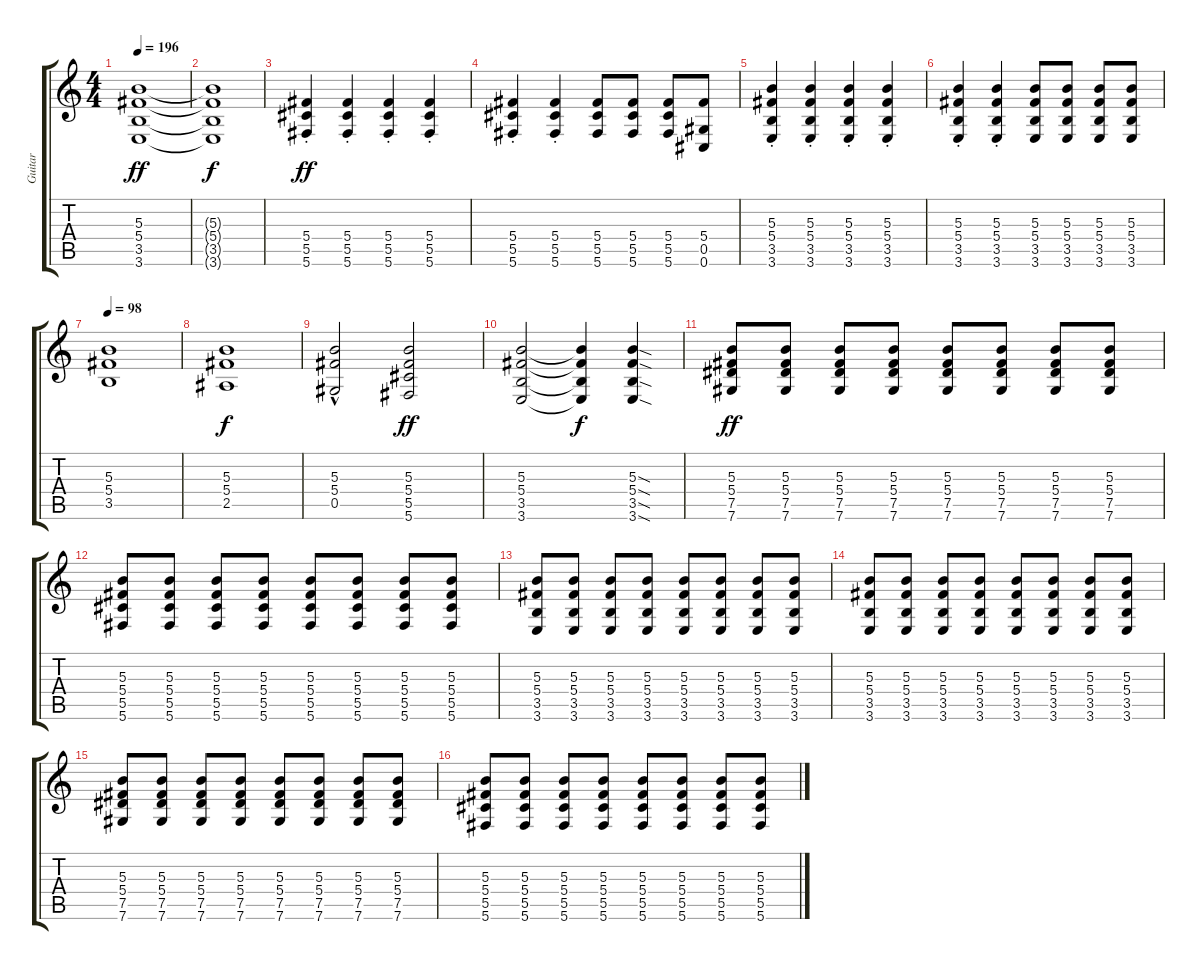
\track ("Guitar" "Guitar") {instrument distortionguitar}
\staff {score tabs}
\tuning (Eb4 Bb3 Gb3 Db3 Ab2 Db2) {hide}
\ts (4 4)
\tempo 196
\clef g2
\ks c
(5.3 5.4 3.5 3.6).1{dy ff} |
(5.3{t} 5.4{t} 3.5{t} 3.6{t}).1{dy f} |
(5.4{st} 5.5{st} 5.6{st}).4{dy ff} (5.4{st} 5.5{st} 5.6{st}).4 (5.4{st} 5.5{st} 5.6{st}).4 (5.4{st} 5.5{st} 5.6{st}).4 |
(5.4{st} 5.5{st} 5.6{st}).4 (5.4{st} 5.5{st} 5.6{st}).4 (5.4 5.5 5.6).8 (5.4 5.5 5.6).8 (5.4 5.5 5.6).8 (5.4 0.5 0.6).8 |
(5.3{st} 5.4{st} 3.5{st} 3.6{st}).4 (5.3{st} 5.4{st} 3.5{st} 3.6{st}).4 (5.3{st} 5.4{st} 3.5{st} 3.6{st}).4 (5.3{st} 5.4{st} 3.5{st} 3.6{st}).4 |
(5.3{st} 5.4{st} 3.5{st} 3.6{st}).4 (5.3{st} 5.4{st} 3.5{st} 3.6{st}).4 (5.3 5.4 3.5 3.6).8 (5.3 5.4 3.5 3.6).8 (5.3 5.4 3.5 3.6).8 (5.3 5.4 3.5 3.6).8 |
\tempo 98
(5.3 5.4 3.5).1 |
(5.3 5.4 2.5).1{dy f} |
(5.3 5.4 0.5{hac}).2 (5.3 5.4 5.5 5.6).2{dy ff} |
(5.3 5.4 3.5 3.6).2 (5.3{t} 5.4{t} 3.5{t} 3.6{t}).4{dy f} (5.3{sod} 5.4{sod} 3.5{sod} 3.6{sod}).4 |
(5.3 5.4 7.5 7.6).8{dy ff} (5.3 5.4 7.5 7.6).8 (5.3 5.4 7.5 7.6).8 (5.3 5.4 7.5 7.6).8 (5.3 5.4 7.5 7.6).8 (5.3 5.4 7.5 7.6).8 (5.3 5.4 7.5 7.6).8 (5.3 5.4 7.5 7.6).8 |
(5.3 5.4 5.5 5.6).8 (5.3 5.4 5.5 5.6).8 (5.3 5.4 5.5 5.6).8 (5.3 5.4 5.5 5.6).8 (5.3 5.4 5.5 5.6).8 (5.3 5.4 5.5 5.6).8 (5.3 5.4 5.5 5.6).8 (5.3 5.4 5.5 5.6).8 |
(5.3 5.4 3.5 3.6).8 (5.3 5.4 3.5 3.6).8 (5.3 5.4 3.5 3.6).8 (5.3 5.4 3.5 3.6).8 (5.3 5.4 3.5 3.6).8 (5.3 5.4 3.5 3.6).8 (5.3 5.4 3.5 3.6).8 (5.3 5.4 3.5 3.6).8 |
(5.3 5.4 3.5 3.6).8 (5.3 5.4 3.5 3.6).8 (5.3 5.4 3.5 3.6).8 (5.3 5.4 3.5 3.6).8 (5.3 5.4 3.5 3.6).8 (5.3 5.4 3.5 3.6).8 (5.3 5.4 3.5 3.6).8 (5.3 5.4 3.5 3.6).8 |
(5.3 5.4 7.5 7.6).8 (5.3 5.4 7.5 7.6).8 (5.3 5.4 7.5 7.6).8 (5.3 5.4 7.5 7.6).8 (5.3 5.4 7.5 7.6).8 (5.3 5.4 7.5 7.6).8 (5.3 5.4 7.5 7.6).8 (5.3 5.4 7.5 7.6).8 |
(5.3 5.4 5.5 5.6).8 (5.3 5.4 5.5 5.6).8 (5.3 5.4 5.5 5.6).8 (5.3 5.4 5.5 5.6).8 (5.3 5.4 5.5 5.6).8 (5.3 5.4 5.5 5.6).8 (5.3 5.4 5.5 5.6).8 (5.3 5.4 5.5 5.6).8
